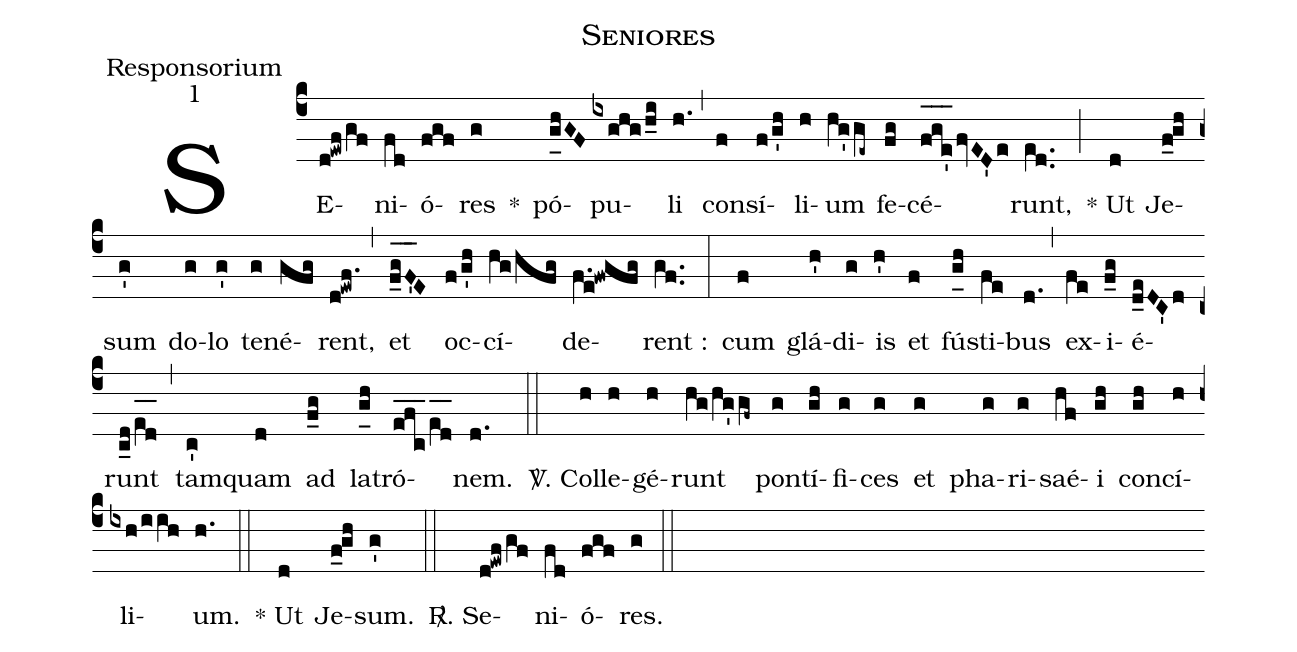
name:Seniores;
office-part:Responsorium;
mode:1;
%%
(c4) SE(d!ewf/gf)ni(fd)ó(fgf)res(g) *() pó(g_[uh:l]hGF)pu(ixghg/h_i)li(h.) (,) con(f)sí(f/g'h)li(h)um(hg'ge~) fe(fg)cé(f_[oh:h]g_[oh:h]e'_[oh:h]/fvED'e)runt,(e[ll:1]d..) (;) * Ut(d) Je(f_0gh)sum(g') do(g)lo(g') te(g)né(gfg)rent,(d!ewf.) (,) et(f_0g_[oh:h]F'_[oh:h]E) oc(f/g'h)cí(hg/hfg)de(f.e!fwgfg)rent :(gf..) (:) cum(f) glá(h')di(g)is(h') et(f) fú(g_[uh:l]h)sti(fe)bus(d.) (,) ex(fe)i(f_g)é(d_eDC'd)runt(c_[ll:0]d/e_[oh:h][ll:1]d_[oh:h]) (,) tam(c')quam(d) ad(f_g) la(g_[uh:l]h)tró(e_f_c_2/e_[oh:h][ll:1]d_[oh:h])nem.(d.) (::)
<sp>V/</sp>. Col(h)le(h)gé(h)runt(hg/hg'gf~) pon(g)tí(gh)fi(g)ces(g) et(g) pha(g)ri(g)saé(hf)i(gh) con(gh)cí(h)li(ixh/iih)um.(h.) (::) * Ut(d) Je(f_0gh)sum.(g') (::) <sp>R/</sp>. Se(d!ewf/gf)ni(fd)ó(fgf)res.(g) (::)
